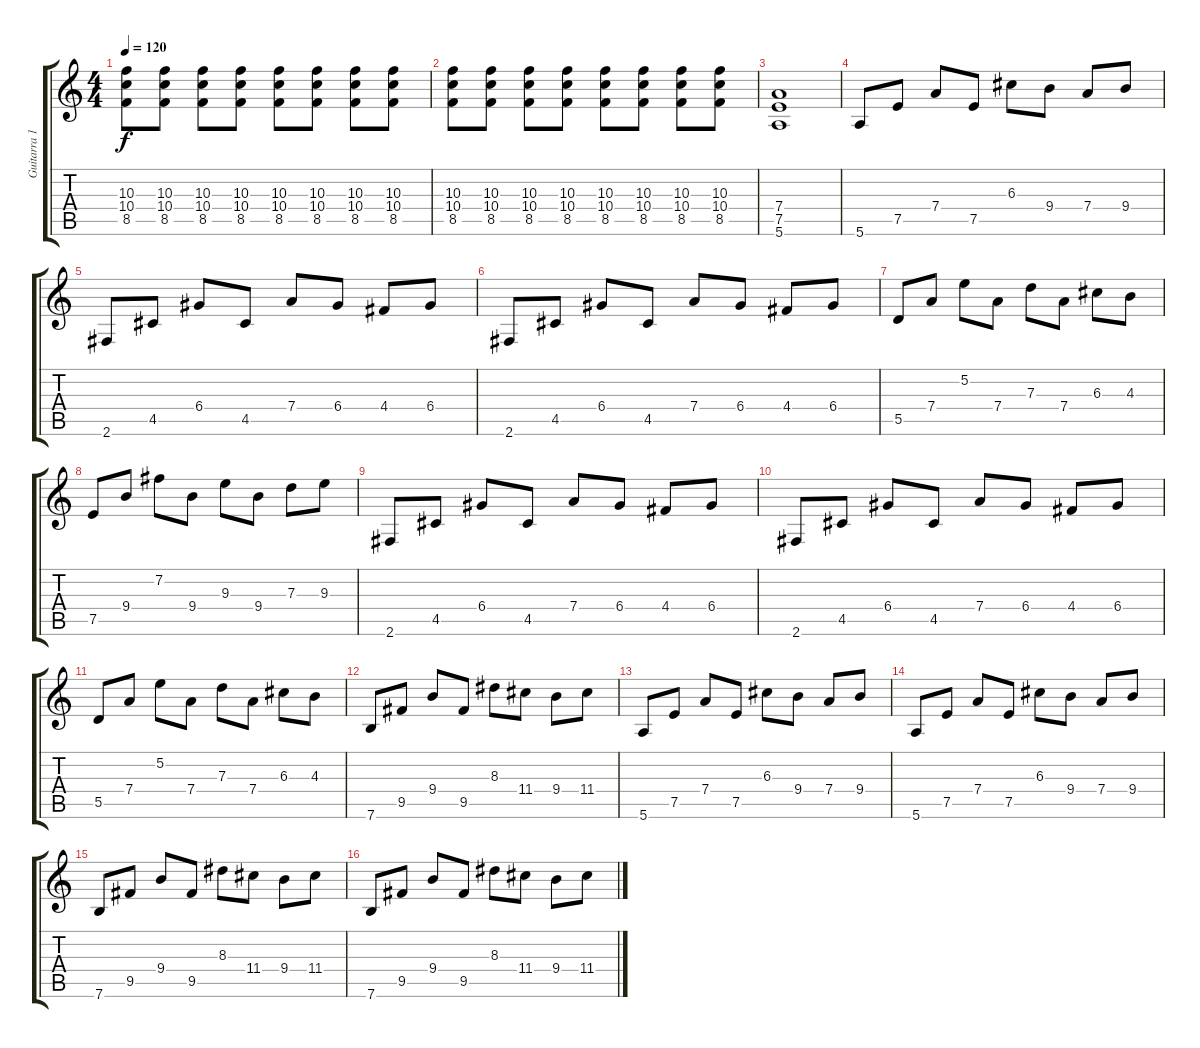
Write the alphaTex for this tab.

\track ("Guitarra 1" "Guitarra 1") {instrument distortionguitar}
\staff {score tabs}
\tuning (E4 B3 G3 D3 A2 E2) {hide}
\ts (4 4)
\tempo 120
\clef g2
\ks c
(10.3 10.4 8.5).8{dy f} (10.3 10.4 8.5).8 (10.3 10.4 8.5).8 (10.3 10.4 8.5).8 (10.3 10.4 8.5).8 (10.3 10.4 8.5).8 (10.3 10.4 8.5).8 (10.3 10.4 8.5).8 |
(10.3 10.4 8.5).8 (10.3 10.4 8.5).8 (10.3 10.4 8.5).8 (10.3 10.4 8.5).8 (10.3 10.4 8.5).8 (10.3 10.4 8.5).8 (10.3 10.4 8.5).8 (10.3 10.4 8.5).8 |
(7.4 7.5 5.6).1 |
5.6.8 7.5.8 7.4.8 7.5.8 6.3.8 9.4.8 7.4.8 9.4.8 |
2.6.8 4.5.8 6.4.8 4.5.8 7.4.8 6.4.8 4.4.8 6.4.8 |
2.6.8 4.5.8 6.4.8 4.5.8 7.4.8 6.4.8 4.4.8 6.4.8 |
5.5.8 7.4.8 5.2.8 7.4.8 7.3.8 7.4.8 6.3.8 4.3.8 |
7.5.8 9.4.8 7.2.8 9.4.8 9.3.8 9.4.8 7.3.8 9.3.8 |
2.6.8 4.5.8 6.4.8 4.5.8 7.4.8 6.4.8 4.4.8 6.4.8 |
2.6.8 4.5.8 6.4.8 4.5.8 7.4.8 6.4.8 4.4.8 6.4.8 |
5.5.8 7.4.8 5.2.8 7.4.8 7.3.8 7.4.8 6.3.8 4.3.8 |
7.6.8 9.5.8 9.4.8 9.5.8 8.3.8 11.4.8 9.4.8 11.4.8 |
5.6.8 7.5.8 7.4.8 7.5.8 6.3.8 9.4.8 7.4.8 9.4.8 |
5.6.8 7.5.8 7.4.8 7.5.8 6.3.8 9.4.8 7.4.8 9.4.8 |
7.6.8 9.5.8 9.4.8 9.5.8 8.3.8 11.4.8 9.4.8 11.4.8 |
7.6.8 9.5.8 9.4.8 9.5.8 8.3.8 11.4.8 9.4.8 11.4.8
